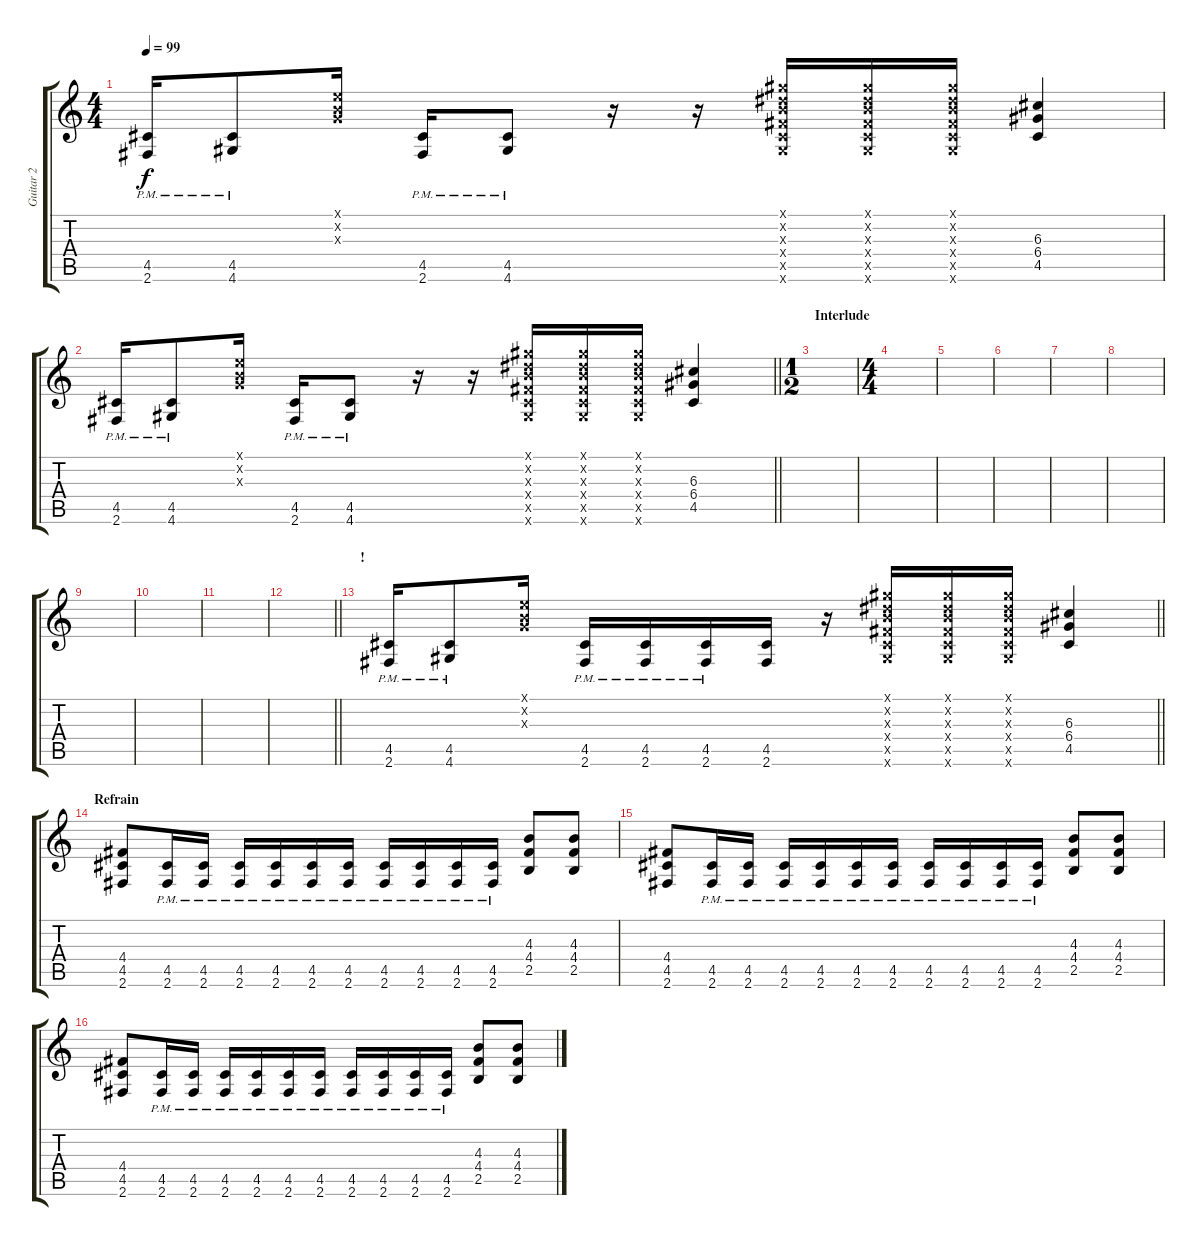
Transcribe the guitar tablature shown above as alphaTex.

\track ("Guitar 2" "Guitar 2") {instrument distortionguitar}
\staff {score tabs}
\tuning (E4 B3 G3 D3 A2 E2) {hide}
\ts (4 4)
\tempo 99
\clef g2
\ks c
(4.5{pm} 2.6{pm}).16{dy f} (4.5{pm} 4.6{pm}).8 (0.1{x} 0.2{x} 0.3{x}).16 (4.5{pm} 2.6{pm}).16 (4.5{pm} 4.6{pm}).8 r.16 r.16 (4.1{x} 4.2{x} 4.3{x} 4.4{x} 4.5{x} 4.6{x}).16 (4.1{x} 4.2{x} 4.3{x} 4.4{x} 4.5{x} 4.6{x}).16 (4.1{x} 4.2{x} 4.3{x} 4.4{x} 4.5{x} 4.6{x}).16 (6.3 6.4 4.5).4 |
\barLineRight lightlight
(4.5{pm} 2.6{pm}).16 (4.5{pm} 4.6{pm}).8 (0.1{x} 0.2{x} 0.3{x}).16 (4.5{pm} 2.6{pm}).16 (4.5{pm} 4.6{pm}).8 r.16 r.16 (4.1{x} 4.2{x} 4.3{x} 4.4{x} 4.5{x} 4.6{x}).16 (4.1{x} 4.2{x} 4.3{x} 4.4{x} 4.5{x} 4.6{x}).16 (4.1{x} 4.2{x} 4.3{x} 4.4{x} 4.5{x} 4.6{x}).16 (6.3 6.4 4.5).4 |
\ts (1 2)
\section ("" "Interlude")
|
\ts (4 4)
|
|
|
|
|
|
|
|
\barLineRight lightlight
|
\section ("" "!")
\barLineRight lightlight
(4.5{pm} 2.6{pm}).16 (4.5{pm} 4.6{pm}).8 (0.1{x} 0.2{x} 0.3{x}).16 (4.5{pm} 2.6{pm}).16 (4.5{pm} 2.6{pm}).16 (4.5{pm} 2.6{pm}).16 (4.5 2.6).16 r.16 (4.1{x} 4.2{x} 4.3{x} 4.4{x} 4.5{x} 4.6{x}).16 (4.1{x} 4.2{x} 4.3{x} 4.4{x} 4.5{x} 4.6{x}).16 (4.1{x} 4.2{x} 4.3{x} 4.4{x} 4.5{x} 4.6{x}).16 (6.3 6.4 4.5).4 |
\section ("" "Refrain")
(4.4 4.5 2.6).8 (4.5{pm} 2.6{pm}).16 (4.5{pm} 2.6{pm}).16 (4.5{pm} 2.6{pm}).16 (4.5{pm} 2.6{pm}).16 (4.5{pm} 2.6{pm}).16 (4.5{pm} 2.6{pm}).16 (4.5{pm} 2.6{pm}).16 (4.5{pm} 2.6{pm}).16 (4.5{pm} 2.6{pm}).16 (4.5{pm} 2.6{pm}).16 (4.3 4.4 2.5).8 (4.3 4.4 2.5).8 |
(4.4 4.5 2.6).8 (4.5{pm} 2.6{pm}).16 (4.5{pm} 2.6{pm}).16 (4.5{pm} 2.6{pm}).16 (4.5{pm} 2.6{pm}).16 (4.5{pm} 2.6{pm}).16 (4.5{pm} 2.6{pm}).16 (4.5{pm} 2.6{pm}).16 (4.5{pm} 2.6{pm}).16 (4.5{pm} 2.6{pm}).16 (4.5{pm} 2.6{pm}).16 (4.3 4.4 2.5).8 (4.3 4.4 2.5).8 |
(4.4 4.5 2.6).8 (4.5{pm} 2.6{pm}).16 (4.5{pm} 2.6{pm}).16 (4.5{pm} 2.6{pm}).16 (4.5{pm} 2.6{pm}).16 (4.5{pm} 2.6{pm}).16 (4.5{pm} 2.6{pm}).16 (4.5{pm} 2.6{pm}).16 (4.5{pm} 2.6{pm}).16 (4.5{pm} 2.6{pm}).16 (4.5{pm} 2.6{pm}).16 (4.3 4.4 2.5).8 (4.3 4.4 2.5).8
